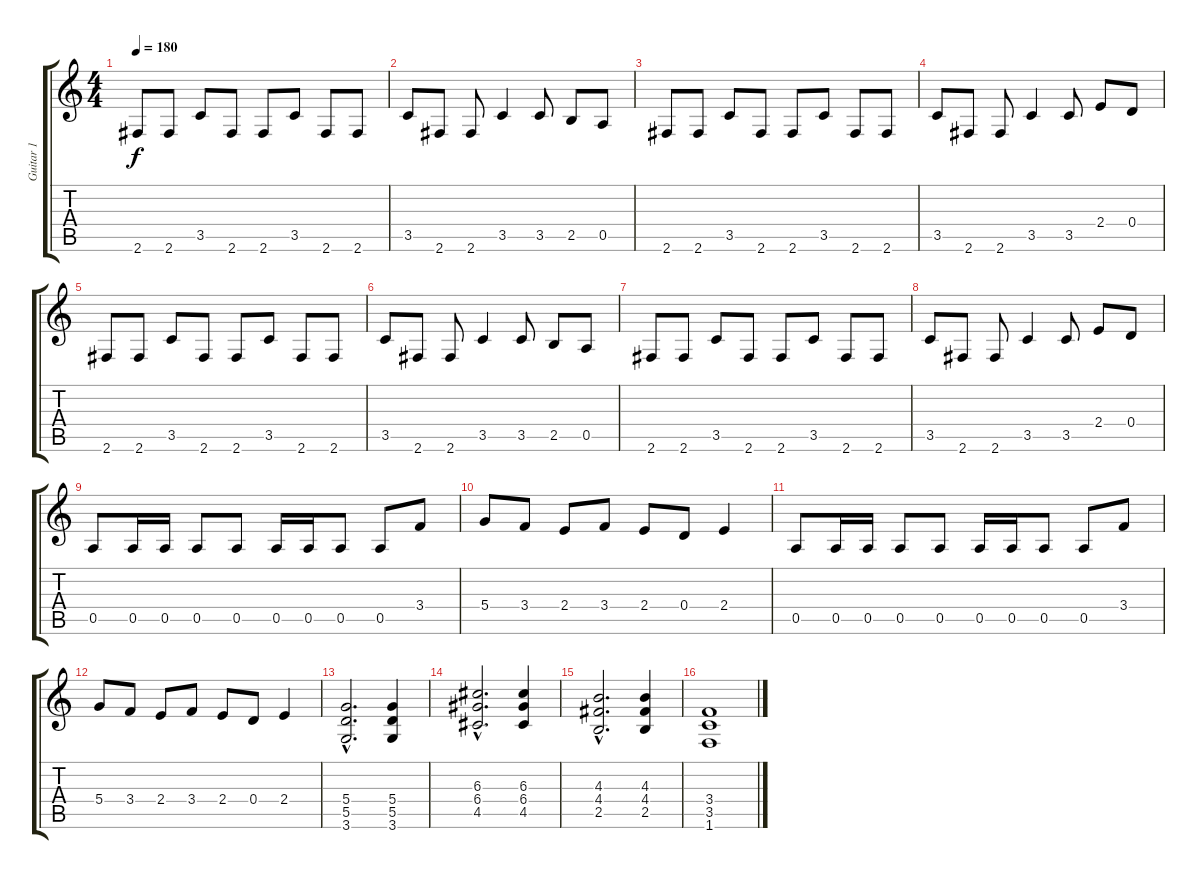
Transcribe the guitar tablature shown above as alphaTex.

\track ("Guitar 1" "Guitar 1") {instrument distortionguitar}
\staff {score tabs}
\tuning (E4 B3 G3 D3 A2 E2) {hide}
\ts (4 4)
\tempo 180
\clef g2
\ks c
2.6.8{dy f} 2.6.8 3.5.8 2.6.8 2.6.8 3.5.8 2.6.8 2.6.8 |
3.5.8 2.6.8 2.6.8 3.5.4 3.5.8 2.5.8 0.5.8 |
2.6.8 2.6.8 3.5.8 2.6.8 2.6.8 3.5.8 2.6.8 2.6.8 |
3.5.8 2.6.8 2.6.8 3.5.4 3.5.8 2.4.8 0.4.8 |
2.6.8 2.6.8 3.5.8 2.6.8 2.6.8 3.5.8 2.6.8 2.6.8 |
3.5.8 2.6.8 2.6.8 3.5.4 3.5.8 2.5.8 0.5.8 |
2.6.8 2.6.8 3.5.8 2.6.8 2.6.8 3.5.8 2.6.8 2.6.8 |
3.5.8 2.6.8 2.6.8 3.5.4 3.5.8 2.4.8 0.4.8 |
0.5.8 0.5.16 0.5.16 0.5.8 0.5.8 0.5.16 0.5.16 0.5.8 0.5.8 3.4.8 |
5.4.8 3.4.8 2.4.8 3.4.8 2.4.8 0.4.8 2.4.4 |
0.5.8 0.5.16 0.5.16 0.5.8 0.5.8 0.5.16 0.5.16 0.5.8 0.5.8 3.4.8 |
5.4.8 3.4.8 2.4.8 3.4.8 2.4.8 0.4.8 2.4.4 |
(5.4{hac} 5.5{hac} 3.6{hac}).2{d} (5.4 5.5 3.6).4 |
(6.3{hac} 6.4{hac} 4.5{hac}).2{d} (6.3 6.4 4.5).4 |
(4.3{hac} 4.4{hac} 2.5{hac}).2{d} (4.3 4.4 2.5).4 |
(3.4 3.5 1.6).1
